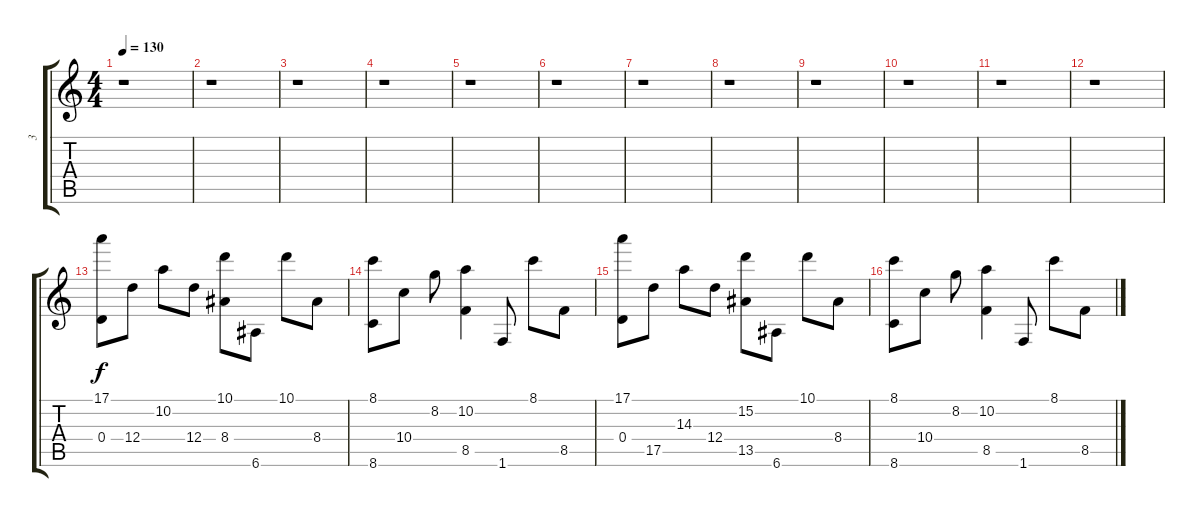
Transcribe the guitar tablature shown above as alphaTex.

\track ("3" "3") {instrument acousticguitarnylon}
\staff {score tabs}
\tuning (E4 B3 G3 D3 A2 E2) {hide}
\ts (4 4)
\tempo 130
\clef g2
\ks c
r.1{dy f} |
r.1 |
r.1 |
r.1 |
r.1 |
r.1 |
r.1 |
r.1 |
r.1 |
r.1 |
r.1 |
r.1 |
(17.1 0.4).8 12.4.8 10.2.8 12.4.8 (10.1 8.4).8 6.6.8 10.1.8 8.4.8 |
(8.1 8.6).8 10.4.8 8.2.8 (10.2 8.5).4 1.6.8 8.1.8 8.5.8 |
(17.1 0.4).8 17.5.8 14.3.8 12.4.8 (15.2 13.5).8 6.6.8 10.1.8 8.4.8 |
(8.1 8.6).8 10.4.8 8.2.8 (10.2 8.5).4 1.6.8 8.1.8 8.5.8
